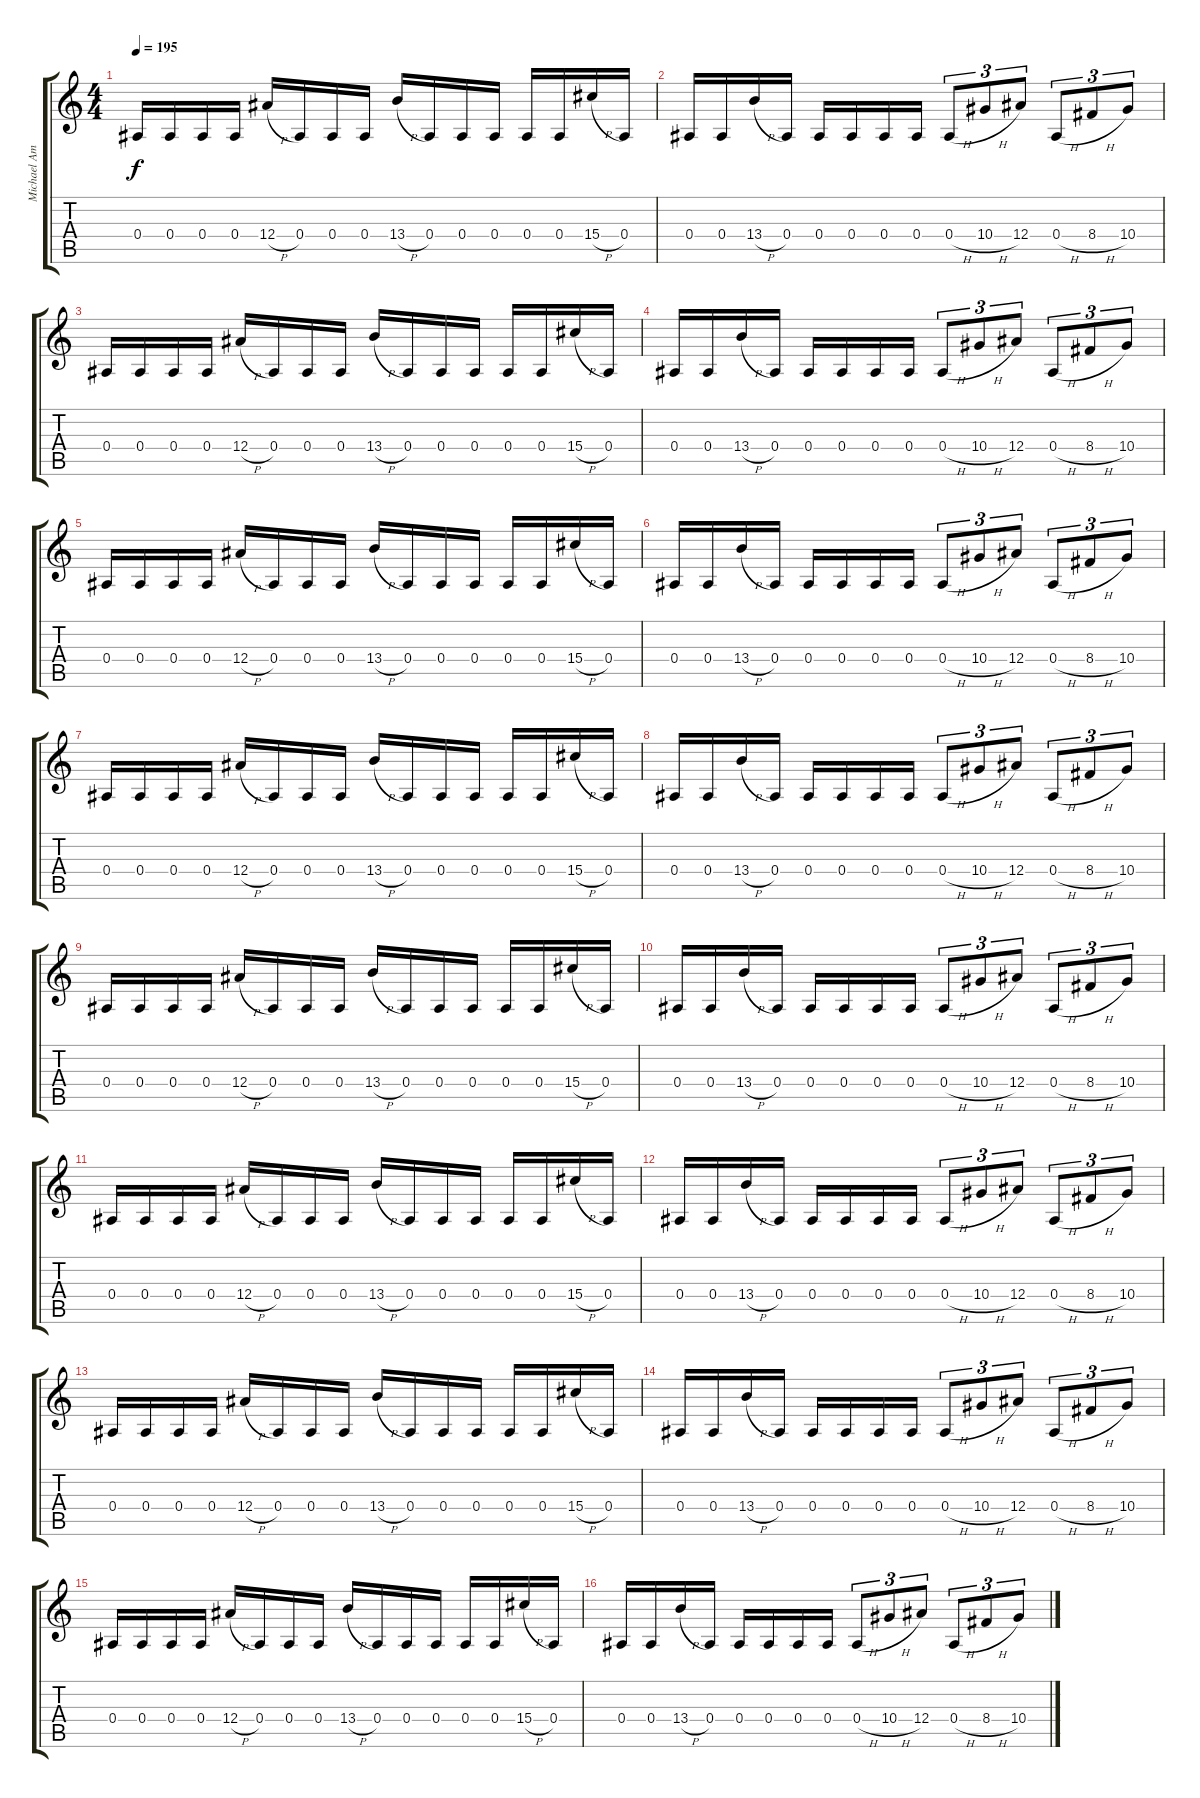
\track ("Michael Amott" "Michael Am") {instrument distortionguitar}
\staff {score tabs}
\tuning (C4 G3 Eb3 Bb2 F2 C2) {hide}
\ts (4 4)
\tempo 195
\clef g2
\ks c
0.4.16{dy f instrument distortionguitar} 0.4.16 0.4.16 0.4.16 12.4{h}.16 0.4.16 0.4.16 0.4.16 13.4{h}.16 0.4.16 0.4.16 0.4.16 0.4.16 0.4.16 15.4{h}.16 0.4.16 |
0.4.16 0.4.16 13.4{h}.16 0.4.16 0.4.16 0.4.16 0.4.16 0.4.16 0.4{h}.8{tu (3 2)} 10.4{h}.8{tu (3 2)} 12.4.8{tu (3 2)} 0.4{h}.8{tu (3 2)} 8.4{h}.8{tu (3 2)} 10.4.8{tu (3 2)} |
0.4.16 0.4.16 0.4.16 0.4.16 12.4{h}.16 0.4.16 0.4.16 0.4.16 13.4{h}.16 0.4.16 0.4.16 0.4.16 0.4.16 0.4.16 15.4{h}.16 0.4.16 |
0.4.16 0.4.16 13.4{h}.16 0.4.16 0.4.16 0.4.16 0.4.16 0.4.16 0.4{h}.8{tu (3 2)} 10.4{h}.8{tu (3 2)} 12.4.8{tu (3 2)} 0.4{h}.8{tu (3 2)} 8.4{h}.8{tu (3 2)} 10.4.8{tu (3 2)} |
0.4.16 0.4.16 0.4.16 0.4.16 12.4{h}.16 0.4.16 0.4.16 0.4.16 13.4{h}.16 0.4.16 0.4.16 0.4.16 0.4.16 0.4.16 15.4{h}.16 0.4.16 |
0.4.16 0.4.16 13.4{h}.16 0.4.16 0.4.16 0.4.16 0.4.16 0.4.16 0.4{h}.8{tu (3 2)} 10.4{h}.8{tu (3 2)} 12.4.8{tu (3 2)} 0.4{h}.8{tu (3 2)} 8.4{h}.8{tu (3 2)} 10.4.8{tu (3 2)} |
0.4.16 0.4.16 0.4.16 0.4.16 12.4{h}.16 0.4.16 0.4.16 0.4.16 13.4{h}.16 0.4.16 0.4.16 0.4.16 0.4.16 0.4.16 15.4{h}.16 0.4.16 |
0.4.16 0.4.16 13.4{h}.16 0.4.16 0.4.16 0.4.16 0.4.16 0.4.16 0.4{h}.8{tu (3 2)} 10.4{h}.8{tu (3 2)} 12.4.8{tu (3 2)} 0.4{h}.8{tu (3 2)} 8.4{h}.8{tu (3 2)} 10.4.8{tu (3 2)} |
0.4.16 0.4.16 0.4.16 0.4.16 12.4{h}.16 0.4.16 0.4.16 0.4.16 13.4{h}.16 0.4.16 0.4.16 0.4.16 0.4.16 0.4.16 15.4{h}.16 0.4.16 |
0.4.16 0.4.16 13.4{h}.16 0.4.16 0.4.16 0.4.16 0.4.16 0.4.16 0.4{h}.8{tu (3 2)} 10.4{h}.8{tu (3 2)} 12.4.8{tu (3 2)} 0.4{h}.8{tu (3 2)} 8.4{h}.8{tu (3 2)} 10.4.8{tu (3 2)} |
0.4.16 0.4.16 0.4.16 0.4.16 12.4{h}.16 0.4.16 0.4.16 0.4.16 13.4{h}.16 0.4.16 0.4.16 0.4.16 0.4.16 0.4.16 15.4{h}.16 0.4.16 |
0.4.16 0.4.16 13.4{h}.16 0.4.16 0.4.16 0.4.16 0.4.16 0.4.16 0.4{h}.8{tu (3 2)} 10.4{h}.8{tu (3 2)} 12.4.8{tu (3 2)} 0.4{h}.8{tu (3 2)} 8.4{h}.8{tu (3 2)} 10.4.8{tu (3 2)} |
0.4.16 0.4.16 0.4.16 0.4.16 12.4{h}.16 0.4.16 0.4.16 0.4.16 13.4{h}.16 0.4.16 0.4.16 0.4.16 0.4.16 0.4.16 15.4{h}.16 0.4.16 |
0.4.16 0.4.16 13.4{h}.16 0.4.16 0.4.16 0.4.16 0.4.16 0.4.16 0.4{h}.8{tu (3 2)} 10.4{h}.8{tu (3 2)} 12.4.8{tu (3 2)} 0.4{h}.8{tu (3 2)} 8.4{h}.8{tu (3 2)} 10.4.8{tu (3 2)} |
0.4.16 0.4.16 0.4.16 0.4.16 12.4{h}.16 0.4.16 0.4.16 0.4.16 13.4{h}.16 0.4.16 0.4.16 0.4.16 0.4.16 0.4.16 15.4{h}.16 0.4.16 |
0.4.16 0.4.16 13.4{h}.16 0.4.16 0.4.16 0.4.16 0.4.16 0.4.16 0.4{h}.8{tu (3 2)} 10.4{h}.8{tu (3 2)} 12.4.8{tu (3 2)} 0.4{h}.8{tu (3 2)} 8.4{h}.8{tu (3 2)} 10.4.8{tu (3 2)}
